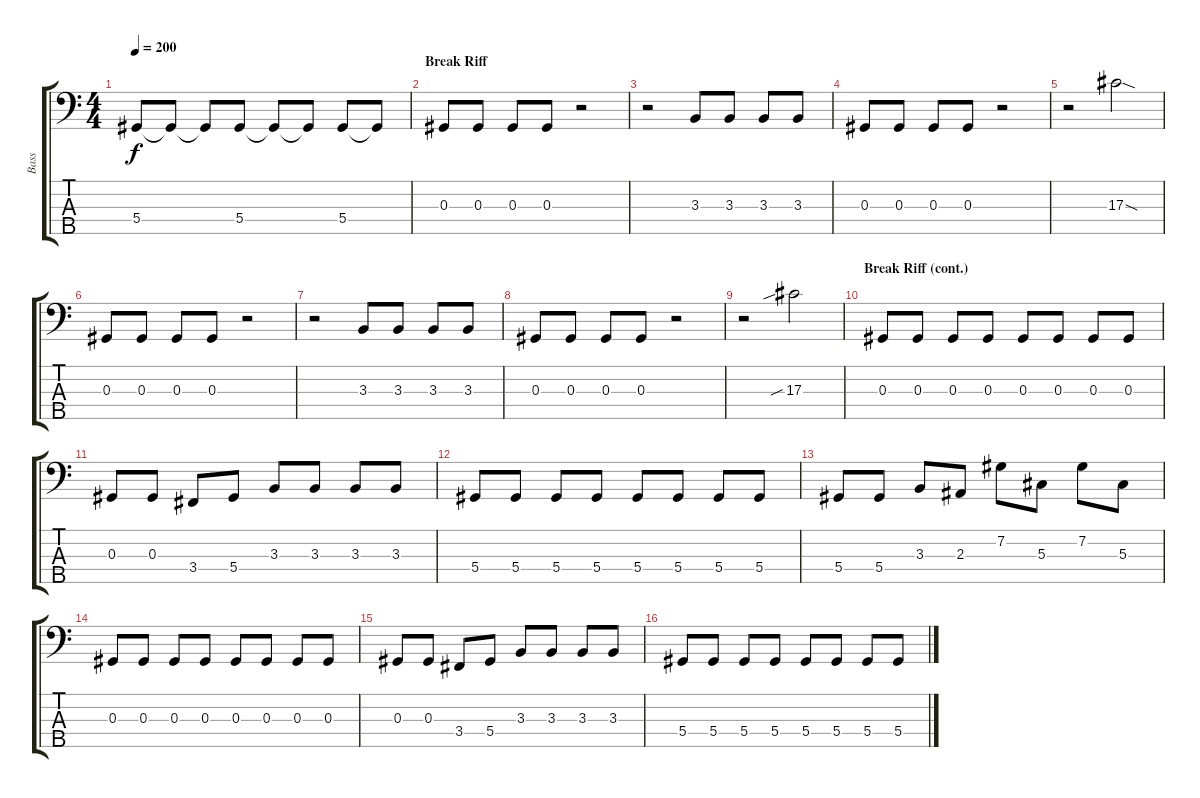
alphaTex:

\track ("Bass" "Bass") {instrument electricbassfinger}
\staff {score tabs}
\tuning (Gb2 Db2 Ab1 Eb1 Bb0) {hide}
\ts (4 4)
\tempo 200
\clef f4
\ks c
5.4.8{dy f} 5.4{t}.8 5.4{t}.8 5.4.8 5.4{t}.8 5.4{t}.8 5.4.8 5.4{t}.8 |
\section ("" "Break Riff")
0.3.8 0.3.8 0.3.8 0.3.8 r.2 |
r.2 3.3.8 3.3.8 3.3.8 3.3.8 |
0.3.8 0.3.8 0.3.8 0.3.8 r.2 |
r.2 17.3{sod}.2 |
0.3.8 0.3.8 0.3.8 0.3.8 r.2 |
r.2 3.3.8 3.3.8 3.3.8 3.3.8 |
0.3.8 0.3.8 0.3.8 0.3.8 r.2 |
r.2 17.3{sib}.2 |
\section ("" "Break Riff (cont.)")
0.3.8 0.3.8 0.3.8 0.3.8 0.3.8 0.3.8 0.3.8 0.3.8 |
0.3.8 0.3.8 3.4.8 5.4.8 3.3.8 3.3.8 3.3.8 3.3.8 |
5.4.8 5.4.8 5.4.8 5.4.8 5.4.8 5.4.8 5.4.8 5.4.8 |
5.4.8 5.4.8 3.3.8 2.3.8 7.2.8 5.3.8 7.2.8 5.3.8 |
0.3.8 0.3.8 0.3.8 0.3.8 0.3.8 0.3.8 0.3.8 0.3.8 |
0.3.8 0.3.8 3.4.8 5.4.8 3.3.8 3.3.8 3.3.8 3.3.8 |
5.4.8 5.4.8 5.4.8 5.4.8 5.4.8 5.4.8 5.4.8 5.4.8
